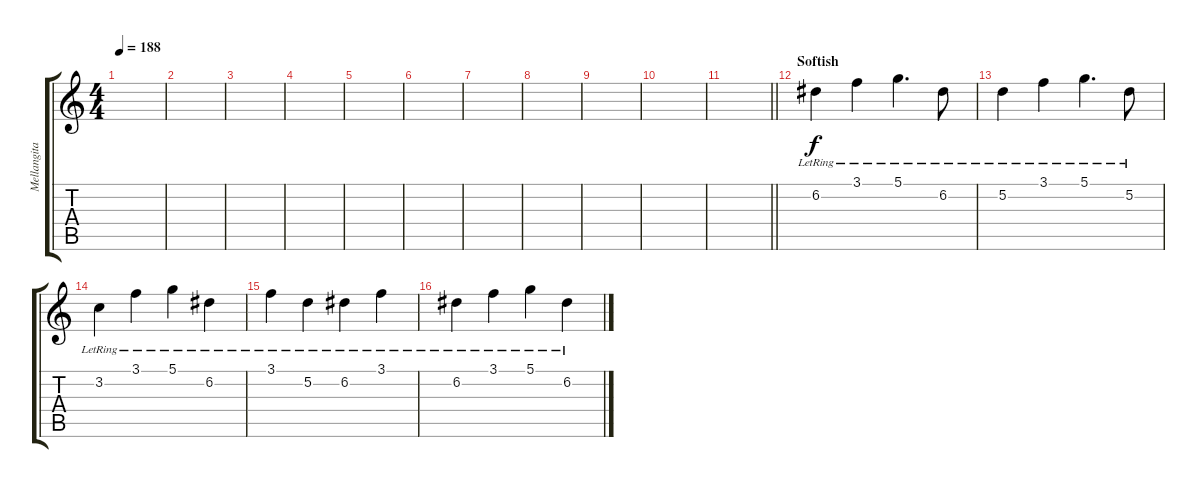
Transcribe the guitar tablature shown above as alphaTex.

\track ("Mellangitarr" "Mellangita") {instrument acousticguitarsteel}
\staff {score tabs}
\tuning (D4 A3 F3 C3 G2 C2) {hide}
\ts (4 4)
\tempo 188
\clef g2
\ks c
|
|
|
|
|
|
|
|
|
|
\barLineRight lightlight
|
\section ("" "Softish")
6.2{lr}.4 3.1{lr}.4 5.1{lr}.4{d} 6.2{lr}.8 |
5.2{lr}.4 3.1{lr}.4 5.1{lr}.4{d} 5.2{lr}.8 |
3.2{lr}.4 3.1{lr}.4 5.1{lr}.4 6.2{lr}.4 |
3.1{lr}.4 5.2{lr}.4 6.2{lr}.4 3.1{lr}.4 |
6.2{lr}.4 3.1{lr}.4 5.1{lr}.4 6.2{lr}.4
